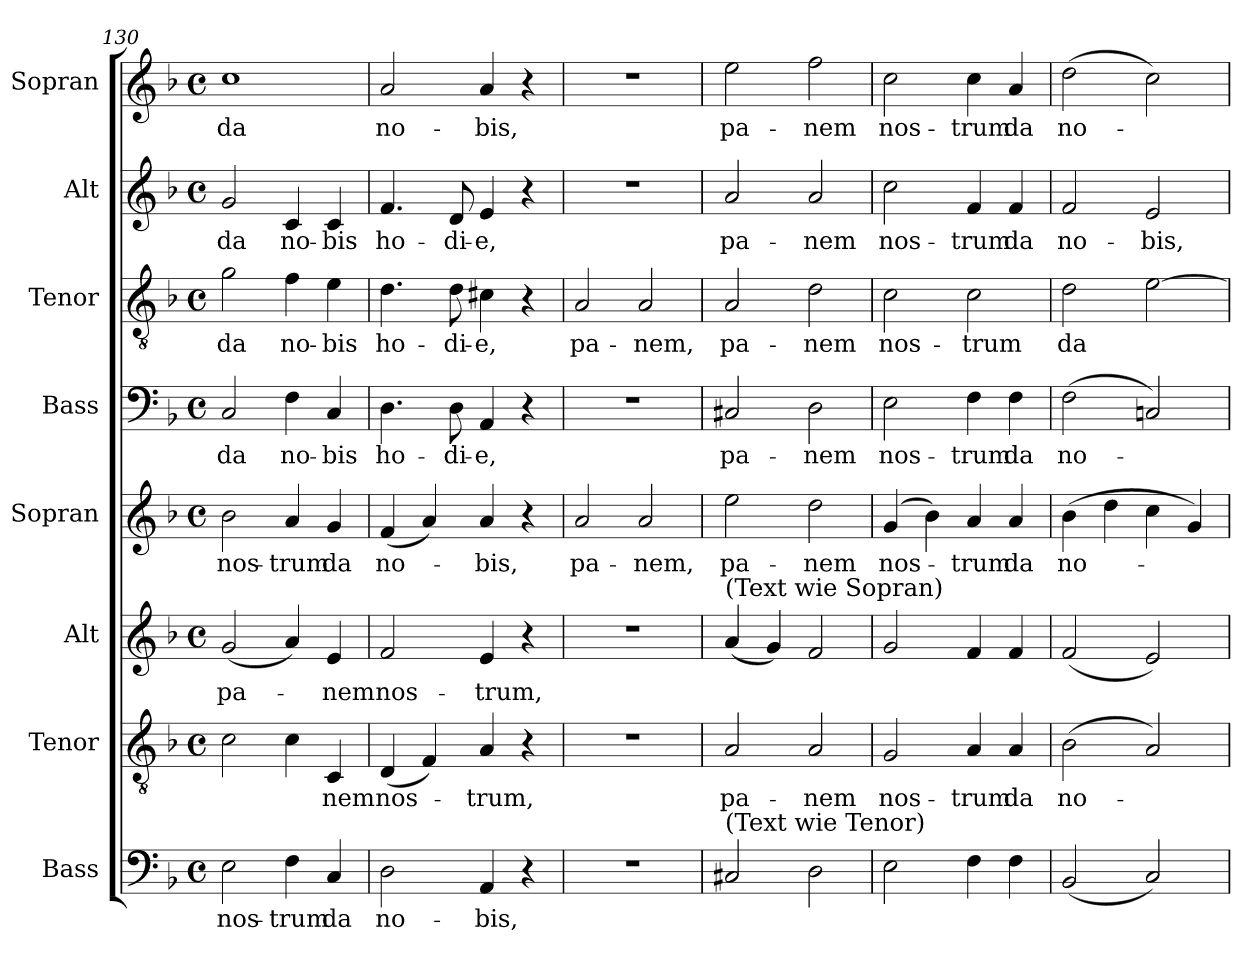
**kern	**text	**kern	**text	**kern	**text	**kern	**text	**kern	**text	**kern	**text	**kern	**text	**kern	**text
*part8	*part8	*part7	*part7	*part6	*part6	*part5	*part5	*part4	*part4	*part3	*part3	*part2	*part2	*part1	*part1
*staff8	*staff8	*staff7	*staff7	*staff6	*staff6	*staff5	*staff5	*staff4	*staff4	*staff3	*staff3	*staff2	*staff2	*staff1	*staff1
*I"Bass	*	*I"Tenor	*	*I"Alt	*	*I"Sopran	*	*I"Bass	*	*I"Tenor	*	*I"Alt	*	*I"Sopran	*
*clefF4	*	*clefGv2	*	*clefG2	*	*clefG2	*	*clefF4	*	*clefGv2	*	*clefG2	*	*clefG2	*
*k[b-]	*	*k[b-]	*	*k[b-]	*	*k[b-]	*	*k[b-]	*	*k[b-]	*	*k[b-]	*	*k[b-]	*
*M4/4	*	*M4/4	*	*M4/4	*	*M4/4	*	*M4/4	*	*M4/4	*	*M4/4	*	*M4/4	*
*met(c)	*	*met(c)	*	*met(c)	*	*met(c)	*	*met(c)	*	*met(c)	*	*met(c)	*	*met(c)	*
=130	=130	=130	=130	=130	=130	=130	=130	=130	=130	=130	=130	=130	=130	=130	=130
!	!LO:LY:b	!	!	!	!LO:LY:b	!	!LO:LY:b	!	!LO:LY:b	!	!LO:LY:b	!	!LO:LY:b	!	!LO:LY:b
2E\	nos-	2c\	.	(2g/	pa-	2b-\	nos-	2C/	da	2g\	da	2g/	da	1cc	da
!	!LO:LY:b	!	!	!	!	!	!LO:LY:b	!	!LO:LY:b	!	!LO:LY:b	!	!LO:LY:b	!	!
4F\	-trum	4c\	.	4a/)	.	4a/	-trum	4F\	no-	4f\	no-	4c/	no-	.	.
!	!LO:LY:b	!	!LO:LY:b	!	!LO:LY:b	!	!LO:LY:b	!	!LO:LY:b	!	!LO:LY:b	!	!LO:LY:b	!	!
4C/	da	4C/	-nem	4e/	-nem	4g/	da	4C/	-bis	4e\	-bis	4c/	-bis	.	.
=131	=131	=131	=131	=131	=131	=131	=131	=131	=131	=131	=131	=131	=131	=131	=131
!	!LO:LY:b	!	!LO:LY:b	!	!LO:LY:b	!	!LO:LY:b	!	!LO:LY:b	!	!LO:LY:b	!	!LO:LY:b	!	!LO:LY:b
2D\	no-	(4D/	nos-	2f/	nos-	(4f/	no-	4.D\	ho-	4.d\	ho-	4.f/	ho-	2a/	no-
.	.	4F/)	.	.	.	4a/)	.	.	.	.	.	.	.	.	.
!	!	!	!	!	!	!	!	!	!LO:LY:b	!	!LO:LY:b	!	!LO:LY:b	!	!
.	.	.	.	.	.	.	.	8D\	-di-	8d\	-di-	8d/	-di-	.	.
!	!LO:LY:b	!	!LO:LY:b	!	!LO:LY:b	!	!LO:LY:b	!	!LO:LY:b	!	!LO:LY:b	!	!LO:LY:b	!	!LO:LY:b
4AA/	-bis,	4A/	-trum,	4e/	-trum,	4a/	-bis,	4AA/	-e,	4c#X\	-e,	4e/	-e,	4a/	-bis,
4r	.	4r	.	4r	.	4r	.	4r	.	4r	.	4r	.	4r	.
=132	=132	=132	=132	=132	=132	=132	=132	=132	=132	=132	=132	=132	=132	=132	=132
!	!	!	!	!	!	!	!LO:LY:b	!	!	!	!LO:LY:b	!	!	!	!
1r	.	1r	.	1r	.	2a/	pa-	1r	.	2A/	pa-	1r	.	1r	.
!	!	!	!	!	!	!	!LO:LY:b	!	!	!	!LO:LY:b	!	!	!	!
.	.	.	.	.	.	2a/	-nem,	.	.	2A/	-nem,	.	.	.	.
!!LO:LB:g=z
=133	=133	=133	=133	=133	=133	=133	=133	=133	=133	=133	=133	=133	=133	=133	=133
!	!	!	!	!LO:TX:a:t=(Text wie Sopran)	!	!	!	!	!	!	!	!	!	!	!
!LO:TX:a:t=(Text wie Tenor)	!	!	!	!	!	!	!	!	!	!	!	!	!	!	!
!	!	!	!LO:LY:b	!	!	!	!LO:LY:b	!	!LO:LY:b	!	!LO:LY:b	!	!LO:LY:b	!	!LO:LY:b
2C#X/	.	2A/	pa-	(4a/	.	2ee\	pa-	2C#X/	pa-	2A/	pa-	2a/	pa-	2ee\	pa-
.	.	.	.	4g/)	.	.	.	.	.	.	.	.	.	.	.
!	!	!	!LO:LY:b	!	!	!	!LO:LY:b	!	!LO:LY:b	!	!LO:LY:b	!	!LO:LY:b	!	!LO:LY:b
2D\	.	2A/	-nem	2f/	.	2dd\	-nem	2D\	-nem	2d\	-nem	2a/	-nem	2ff\	-nem
=134	=134	=134	=134	=134	=134	=134	=134	=134	=134	=134	=134	=134	=134	=134	=134
!	!	!	!LO:LY:b	!	!	!	!LO:LY:b	!	!LO:LY:b	!	!LO:LY:b	!	!LO:LY:b	!	!LO:LY:b
2E\	.	2G/	nos-	2g/	.	(4g/	nos-	2E\	nos-	2c\	nos-	2cc\	nos-	2cc\	nos-
.	.	.	.	.	.	4b-\)	.	.	.	.	.	.	.	.	.
!	!	!	!LO:LY:b	!	!	!	!LO:LY:b	!	!LO:LY:b	!	!LO:LY:b	!	!LO:LY:b	!	!LO:LY:b
4F\	.	4A/	-trum	4f/	.	4a/	-trum	4F\	-trum	2c\	-trum	4f/	-trum	4cc\	-trum
!	!	!	!LO:LY:b	!	!	!	!LO:LY:b	!	!LO:LY:b	!	!	!	!LO:LY:b	!	!LO:LY:b
4F\	.	4A/	da	4f/	.	4a/	da	4F\	da	.	.	4f/	da	4a/	da
=135	=135	=135	=135	=135	=135	=135	=135	=135	=135	=135	=135	=135	=135	=135	=135
!	!	!	!LO:LY:b	!	!	!	!LO:LY:b	!	!LO:LY:b	!	!LO:LY:b	!	!LO:LY:b	!	!LO:LY:b
(2BB-/	.	(2B-\	no-	(2f/	.	(4b-\	no-	(2F\	no-	2d\	da	2f/	no-	(2dd\	no-
.	.	.	.	.	.	4dd\	.	.	.	.	.	.	.	.	.
!	!	!	!	!	!	!	!	!	!	!	!	!	!LO:LY:b	!	!
2C/)	.	2A/)	.	2e/)	.	4cc\	.	2Cn/)	.	[2e\	.	2e/	-bis,	2cc\)	.
.	.	.	.	.	.	4g/)	.	.	.	.	.	.	.	.	.
=	=	=	=	=	=	=	=	=	=	=	=	=	=	=	=
*-	*-	*-	*-	*-	*-	*-	*-	*-	*-	*-	*-	*-	*-	*-	*-
